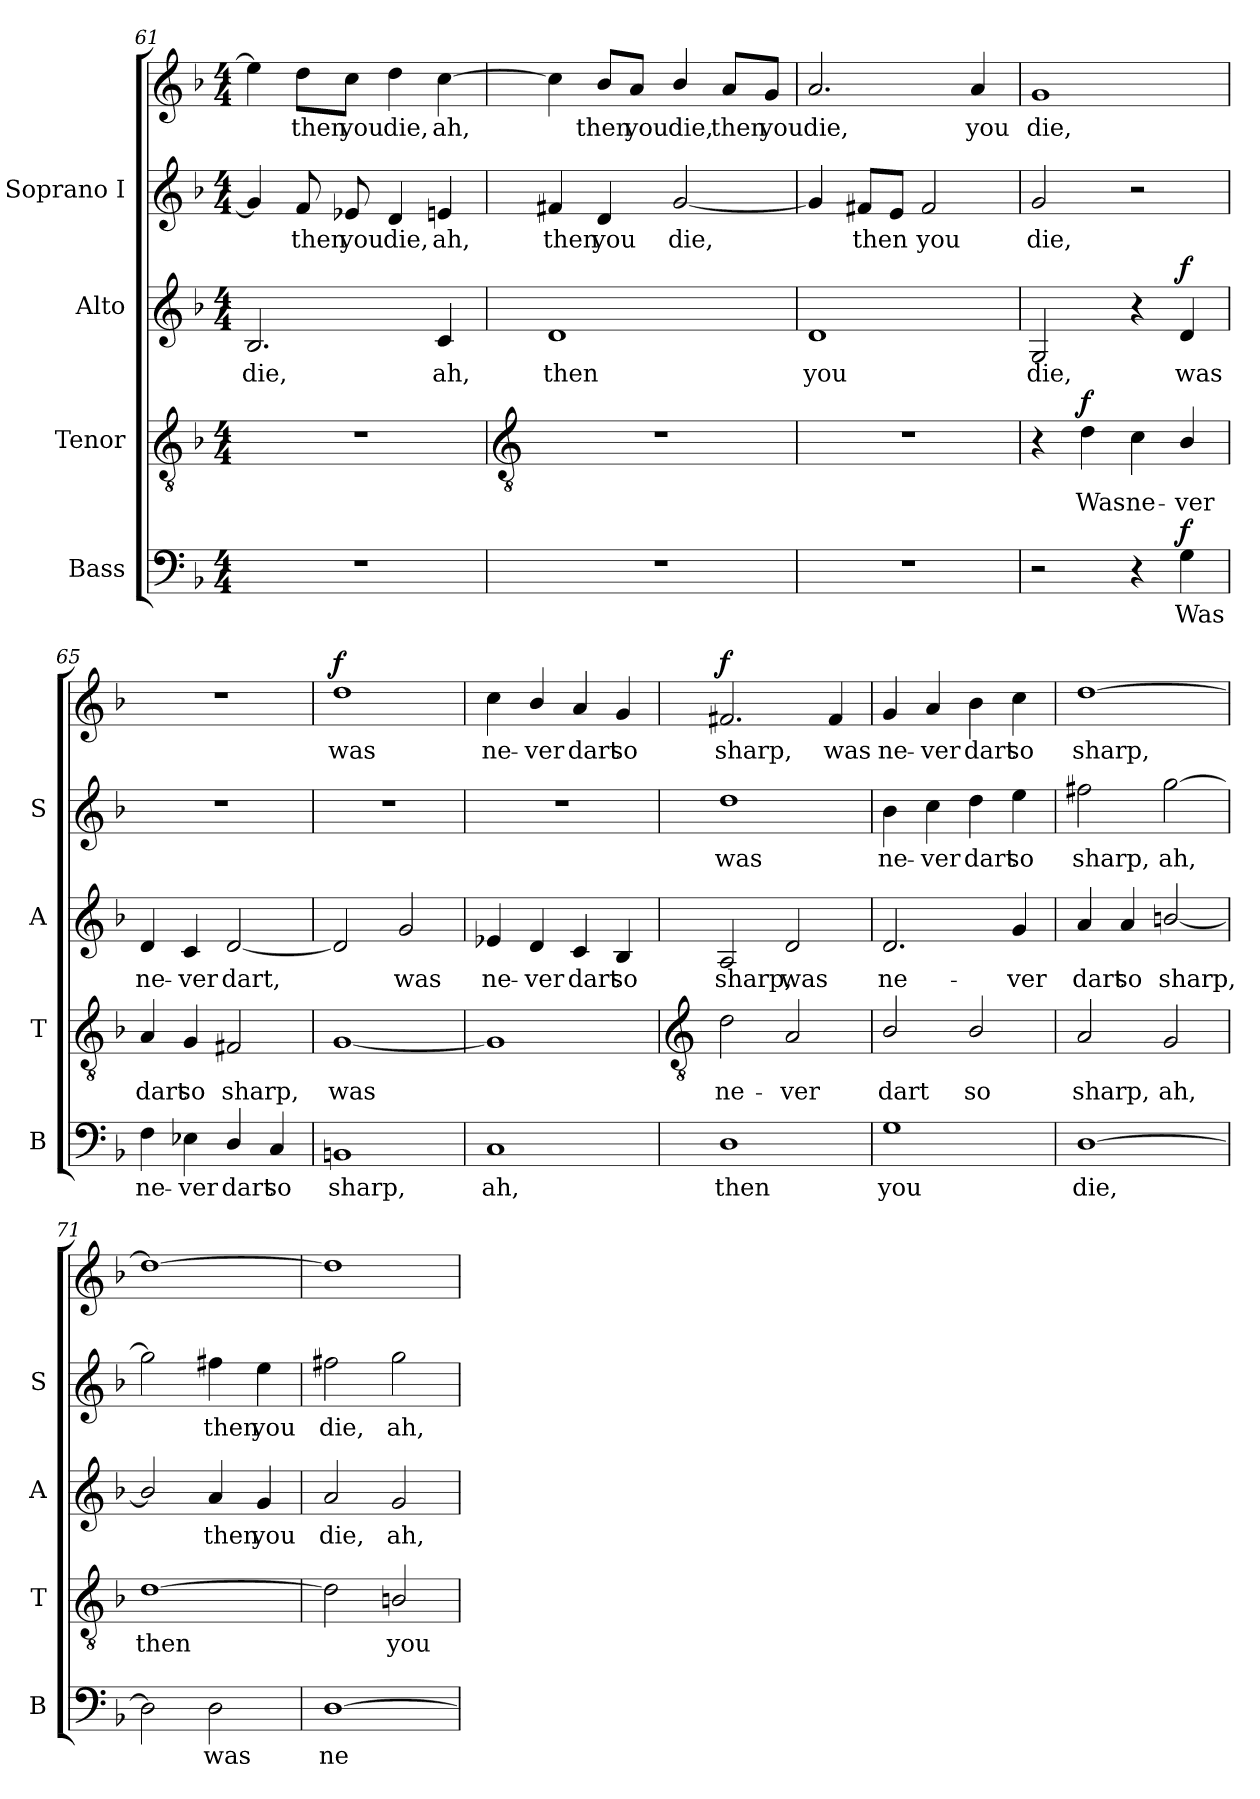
**kern	**text	**dynam	**kern	**text	**dynam	**kern	**text	**dynam	**kern	**text	**kern	**text	**dynam
*part4	*part4	*part4	*part3	*part3	*part3	*part2	*part2	*part2	*part1	*part1	*part1	*part1	*part1
*staff5	*staff5	*staff5	*staff4	*staff4	*staff4	*staff3	*staff3	*staff3	*staff2	*staff2	*staff1	*staff1	*staff1/2
*I"Bass	*	*	*I"Tenor	*	*	*I"Alto	*	*	*I"Soprano I	*	*	*	*
*I'B	*	*	*I'T	*	*	*I'A	*	*	*I'S	*	*	*	*
*clefF4	*	*	*clefGv2	*	*	*clefG2	*	*	*clefG2	*	*clefG2	*	*
*k[b-]	*	*	*k[b-]	*	*	*k[b-]	*	*	*k[b-]	*	*k[b-]	*	*
*F:	*	*	*F:	*	*	*F:	*	*	*F:	*	*F:	*	*
*M4/4	*	*	*M4/4	*	*	*M4/4	*	*	*M4/4	*	*M4/4	*	*
=61	=61	=61	=61	=61	=61	=61	=61	=61	=61	=61	=61	=61	=61
!	!	!	!	!	!	!	!LO:LY:b	!	!	!	!	!	!
1r	.	.	1r	.	.	2.B-	die,	.	4g]	.	4ee-]	.	.
!	!	!	!	!	!	!	!	!	!	!LO:LY:b	!	!LO:LY:b	!
.	.	.	.	.	.	.	.	.	8f	then	8dd\L	then	.
!	!	!	!	!	!	!	!	!	!	!LO:LY:b	!	!LO:LY:b	!
.	.	.	.	.	.	.	.	.	8e-X	you	8cc\J	you	.
!	!	!	!	!	!	!	!	!	!	!LO:LY:b	!	!LO:LY:b	!
.	.	.	.	.	.	.	.	.	4d	die,	4dd	die,	.
!	!	!	!	!	!	!	!LO:LY:b	!	!	!LO:LY:b	!	!LO:LY:b	!
.	.	.	.	.	.	4c	ah,	.	4en	ah,	[4cc	ah,	.
!!LO:LB:g=z
=62	=62	=62	=62	=62	=62	=62	=62	=62	=62	=62	=62	=62	=62
*	*	*	*clefGv2	*	*	*	*	*	*	*	*	*	*
!	!	!	!	!	!	!	!LO:LY:b	!	!	!LO:LY:b	!	!	!
1r	.	.	1r	.	.	1d	then	.	4f#X	then	4cc]	.	.
!	!	!	!	!	!	!	!	!	!	!LO:LY:b	!	!LO:LY:b	!
.	.	.	.	.	.	.	.	.	4d	you	8b-/L	then	.
!	!	!	!	!	!	!	!	!	!	!	!	!LO:LY:b	!
.	.	.	.	.	.	.	.	.	.	.	8a/J	you	.
!	!	!	!	!	!	!	!	!	!	!LO:LY:b	!	!LO:LY:b	!
.	.	.	.	.	.	.	.	.	[2g	die,	4b-/	die,	.
!	!	!	!	!	!	!	!	!	!	!	!	!LO:LY:b	!
.	.	.	.	.	.	.	.	.	.	.	8a/L	then	.
!	!	!	!	!	!	!	!	!	!	!	!	!LO:LY:b	!
.	.	.	.	.	.	.	.	.	.	.	8g/J	you	.
=63	=63	=63	=63	=63	=63	=63	=63	=63	=63	=63	=63	=63	=63
!	!	!	!	!	!	!	!LO:LY:b	!	!	!	!	!LO:LY:b	!
1r	.	.	1r	.	.	1d	you	.	4g]	.	2.a	die,	.
!	!	!	!	!	!	!	!	!	!	!LO:LY:b	!	!	!
.	.	.	.	.	.	.	.	.	8f#XL	then	.	.	.
.	.	.	.	.	.	.	.	.	8eJ	.	.	.	.
!	!	!	!	!	!	!	!	!	!	!LO:LY:b	!	!	!
.	.	.	.	.	.	.	.	.	2f#	you	.	.	.
!	!	!	!	!	!	!	!	!	!	!	!	!LO:LY:b	!
.	.	.	.	.	.	.	.	.	.	.	4a	you	.
=64	=64	=64	=64	=64	=64	=64	=64	=64	=64	=64	=64	=64	=64
!	!	!	!	!	!	!	!LO:LY:b	!	!	!LO:LY:b	!	!LO:LY:b	!
2r	.	.	4r	.	.	2G	die,	.	2g	die,	1g	die,	.
!	!	!	!	!LO:LY:b	!LO:DY:b	!	!	!	!	!	!	!	!
.	.	.	4d	Was	f	.	.	.	.	.	.	.	.
!	!	!	!	!LO:LY:b	!	!	!	!	!	!	!	!	!
4r	.	.	4c	ne-	.	4r	.	.	2r	.	.	.	.
!	!LO:LY:b	!LO:DY:b	!	!LO:LY:b	!	!	!LO:LY:b	!LO:DY:b	!	!	!	!	!
4G	Was	f	4B-/	-ver	.	4d	was	f	.	.	.	.	.
=65	=65	=65	=65	=65	=65	=65	=65	=65	=65	=65	=65	=65	=65
!	!LO:LY:b	!	!	!LO:LY:b	!	!	!LO:LY:b	!	!	!	!	!	!
4F	ne-	.	4A	dart	.	4d	ne-	.	1r	.	1r	.	.
!	!LO:LY:b	!	!	!LO:LY:b	!	!	!LO:LY:b	!	!	!	!	!	!
4E-X	-ver	.	4G	so	.	4c	-ver	.	.	.	.	.	.
!	!LO:LY:b	!	!	!LO:LY:b	!	!	!LO:LY:b	!	!	!	!	!	!
4D/	dart	.	2F#X	sharp,	.	[2d	dart,	.	.	.	.	.	.
!	!LO:LY:b	!	!	!	!	!	!	!	!	!	!	!	!
4C	so	.	.	.	.	.	.	.	.	.	.	.	.
=66	=66	=66	=66	=66	=66	=66	=66	=66	=66	=66	=66	=66	=66
!	!LO:LY:b	!	!	!LO:LY:b	!	!	!	!	!	!	!	!LO:LY:b	!LO:DY:b
1BBn	sharp,	.	[1G	was	.	2d]	.	.	1r	.	1dd	was	f
!	!	!	!	!	!	!	!LO:LY:b	!	!	!	!	!	!
.	.	.	.	.	.	2g	was	.	.	.	.	.	.
=67	=67	=67	=67	=67	=67	=67	=67	=67	=67	=67	=67	=67	=67
!	!LO:LY:b	!	!	!	!	!	!LO:LY:b	!	!	!	!	!LO:LY:b	!
1C	ah,	.	1G]	.	.	4e-X	ne-	.	1r	.	4cc	ne-	.
!	!	!	!	!	!	!	!LO:LY:b	!	!	!	!	!LO:LY:b	!
.	.	.	.	.	.	4d	-ver	.	.	.	4b-/	-ver	.
!	!	!	!	!	!	!	!LO:LY:b	!	!	!	!	!LO:LY:b	!
.	.	.	.	.	.	4c	dart	.	.	.	4a	dart	.
!	!	!	!	!	!	!	!LO:LY:b	!	!	!	!	!LO:LY:b	!
.	.	.	.	.	.	4B-	so	.	.	.	4g	so	.
!!LO:LB:g=z
=68	=68	=68	=68	=68	=68	=68	=68	=68	=68	=68	=68	=68	=68
*	*	*	*clefGv2	*	*	*	*	*	*	*	*	*	*
!	!LO:LY:b	!	!	!LO:LY:b	!	!	!LO:LY:b	!	!	!LO:LY:b	!	!LO:LY:b	!LO:DY:b=2
1D	then	.	2d	ne-	.	2A	sharp,	.	1dd	was	2.f#X	sharp,	f
!	!	!	!	!LO:LY:b	!	!	!LO:LY:b	!	!	!	!	!	!
.	.	.	2A	-ver	.	2d	was	.	.	.	.	.	.
!	!	!	!	!	!	!	!	!	!	!	!	!LO:LY:b	!
.	.	.	.	.	.	.	.	.	.	.	4f#	was	.
=69	=69	=69	=69	=69	=69	=69	=69	=69	=69	=69	=69	=69	=69
!	!LO:LY:b	!	!	!LO:LY:b	!	!	!LO:LY:b	!	!	!LO:LY:b	!	!LO:LY:b	!
1G	you	.	2B-/	dart	.	2.d	ne-	.	4b-	ne-	4g	ne-	.
!	!	!	!	!	!	!	!	!	!	!LO:LY:b	!	!LO:LY:b	!
.	.	.	.	.	.	.	.	.	4cc	-ver	4a	-ver	.
!	!	!	!	!LO:LY:b	!	!	!	!	!	!LO:LY:b	!	!LO:LY:b	!
.	.	.	2B-/	so	.	.	.	.	4dd	dart	4b-	dart	.
!	!	!	!	!	!	!	!LO:LY:b	!	!	!LO:LY:b	!	!LO:LY:b	!
.	.	.	.	.	.	4g	-ver	.	4ee	so	4cc	so	.
=70	=70	=70	=70	=70	=70	=70	=70	=70	=70	=70	=70	=70	=70
!	!LO:LY:b	!	!	!LO:LY:b	!	!	!LO:LY:b	!	!	!LO:LY:b	!	!LO:LY:b	!
[1D	die,	.	2A/	sharp,	.	4a	dart	.	2ff#X	sharp,	[1dd	sharp,	.
!	!	!	!	!	!	!	!LO:LY:b	!	!	!	!	!	!
.	.	.	.	.	.	4a	so	.	.	.	.	.	.
!	!	!	!	!LO:LY:b	!	!	!LO:LY:b	!	!	!LO:LY:b	!	!	!
.	.	.	2G	ah,	.	[2bn/	sharp,	.	[2gg	ah,	.	.	.
=71	=71	=71	=71	=71	=71	=71	=71	=71	=71	=71	=71	=71	=71
!	!	!	!	!LO:LY:b	!	!	!	!	!	!	!	!	!
2D]	.	.	[1d	then	.	2b/]	.	.	2gg]	.	1dd_	.	.
!	!LO:LY:b	!	!	!	!	!	!LO:LY:b	!	!	!LO:LY:b	!	!	!
2D	was	.	.	.	.	4a	then	.	4ff#X	then	.	.	.
!	!	!	!	!	!	!	!LO:LY:b	!	!	!LO:LY:b	!	!	!
.	.	.	.	.	.	4g	you	.	4ee	you	.	.	.
=72	=72	=72	=72	=72	=72	=72	=72	=72	=72	=72	=72	=72	=72
!	!LO:LY:b	!	!	!	!	!	!LO:LY:b	!	!	!LO:LY:b	!	!	!
[1D	ne-	.	2d]	.	.	2a	die,	.	2ff#X	die,	1dd]	.	.
!	!	!	!	!LO:LY:b	!	!	!LO:LY:b	!	!	!LO:LY:b	!	!	!
.	.	.	2Bn/	you	.	2g	ah,	.	2gg	ah,	.	.	.
=	=	=	=	=	=	=	=	=	=	=	=	=	=
*-	*-	*-	*-	*-	*-	*-	*-	*-	*-	*-	*-	*-	*-
